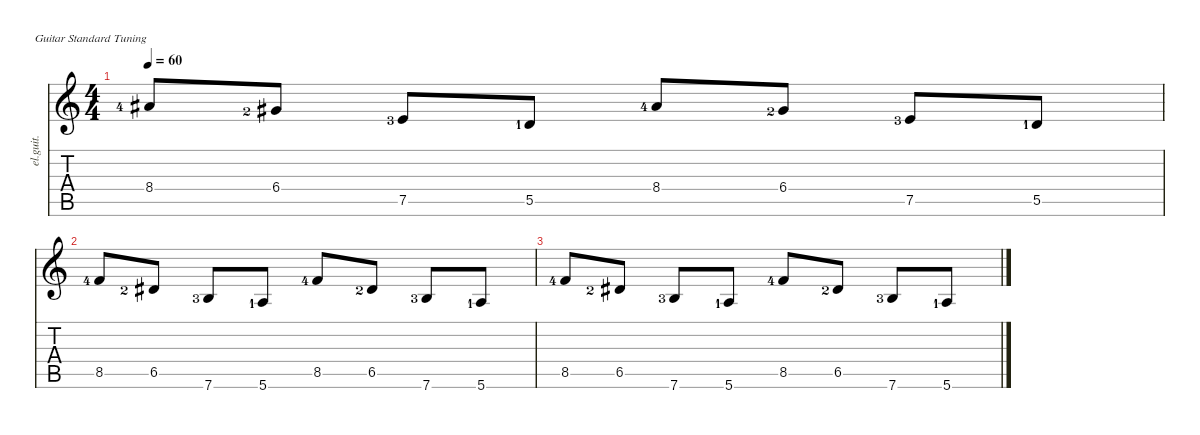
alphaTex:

\defaultSystemsLayout 4
\hideDynamics
\bracketExtendMode nobrackets
\track ("Clean Guitar" "el.guit.") {instrument electricguitarclean}
\staff {score tabs}
\tuning (E4 B3 G3 D3 A2 E2)
\ts (4 4)
\tempo 60
\clef g2
\ks c
8.4{lf 5 acc #}.8{dy mf beam Up} 6.4{lf 3 acc #}.8{beam Up} 7.5{lf 4}.8{beam Up} 5.5{lf 2}.8{beam Up} 8.4{lf 5 acc #}.8{beam Up} 6.4{lf 3 acc #}.8{beam Up} 7.5{lf 4}.8{beam Up} 5.5{lf 2}.8{beam Up} |
8.5{lf 5}.8{beam Up} 6.5{lf 3 acc #}.8{beam Up} 7.6{lf 4}.8{beam Up} 5.6{lf 2}.8{beam Up} 8.5{lf 5}.8{beam Up} 6.5{lf 3 acc #}.8{beam Up} 7.6{lf 4}.8{beam Up} 5.6{lf 2}.8{beam Up} |
8.5{lf 5}.8{beam Up} 6.5{lf 3 acc #}.8{beam Up} 7.6{lf 4}.8{beam Up} 5.6{lf 2}.8{beam Up} 8.5{lf 5}.8{beam Up} 6.5{lf 3 acc #}.8{beam Up} 7.6{lf 4}.8{beam Up} 5.6{lf 2}.8{beam Up}
